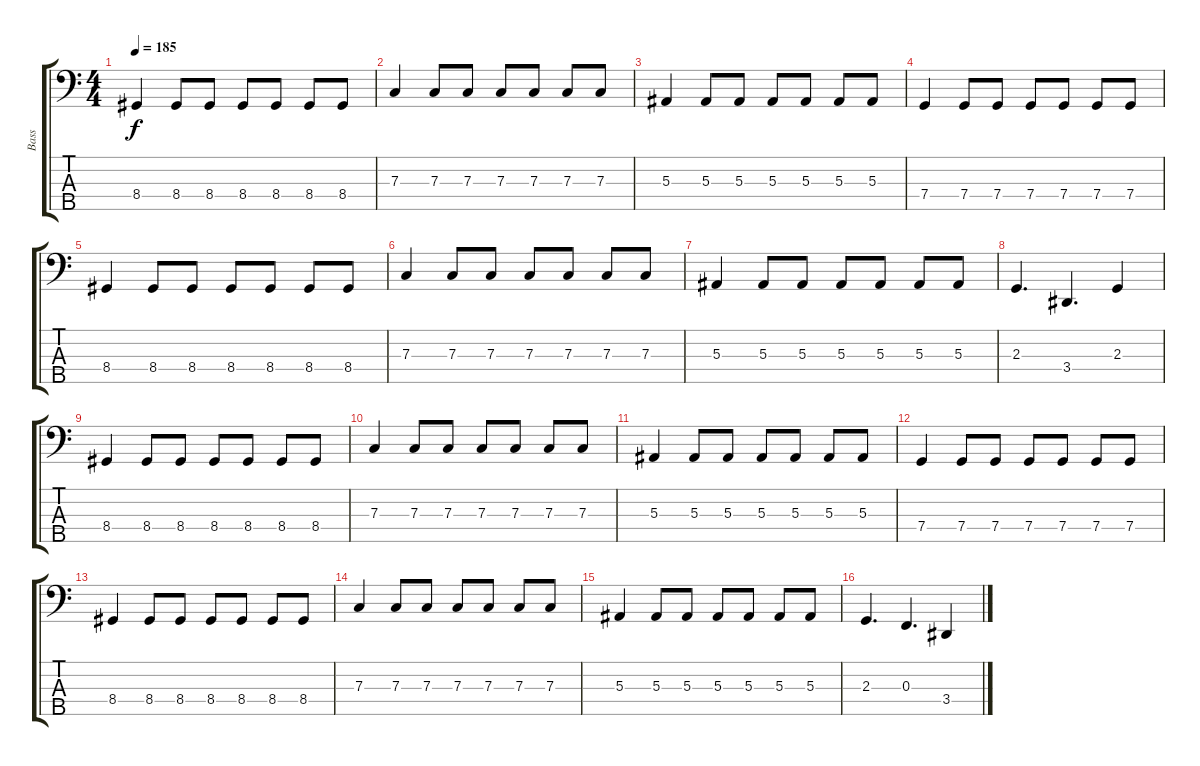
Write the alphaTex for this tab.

\track ("Bass" "Bass") {instrument electricbassfinger}
\staff {score tabs}
\tuning (Eb2 Bb1 F1 C1 G0) {hide}
\ts (4 4)
\tempo 185
\clef f4
\ks c
8.4.4{dy f} 8.4.8 8.4.8 8.4.8 8.4.8 8.4.8 8.4.8 |
7.3.4 7.3.8 7.3.8 7.3.8 7.3.8 7.3.8 7.3.8 |
5.3.4 5.3.8 5.3.8 5.3.8 5.3.8 5.3.8 5.3.8 |
7.4.4 7.4.8 7.4.8 7.4.8 7.4.8 7.4.8 7.4.8 |
8.4.4 8.4.8 8.4.8 8.4.8 8.4.8 8.4.8 8.4.8 |
7.3.4 7.3.8 7.3.8 7.3.8 7.3.8 7.3.8 7.3.8 |
5.3.4 5.3.8 5.3.8 5.3.8 5.3.8 5.3.8 5.3.8 |
2.3.4{d} 3.4.4{d} 2.3.4 |
8.4.4 8.4.8 8.4.8 8.4.8 8.4.8 8.4.8 8.4.8 |
7.3.4 7.3.8 7.3.8 7.3.8 7.3.8 7.3.8 7.3.8 |
5.3.4 5.3.8 5.3.8 5.3.8 5.3.8 5.3.8 5.3.8 |
7.4.4 7.4.8 7.4.8 7.4.8 7.4.8 7.4.8 7.4.8 |
8.4.4 8.4.8 8.4.8 8.4.8 8.4.8 8.4.8 8.4.8 |
7.3.4 7.3.8 7.3.8 7.3.8 7.3.8 7.3.8 7.3.8 |
5.3.4 5.3.8 5.3.8 5.3.8 5.3.8 5.3.8 5.3.8 |
2.3.4{d} 0.3.4{d} 3.4.4
